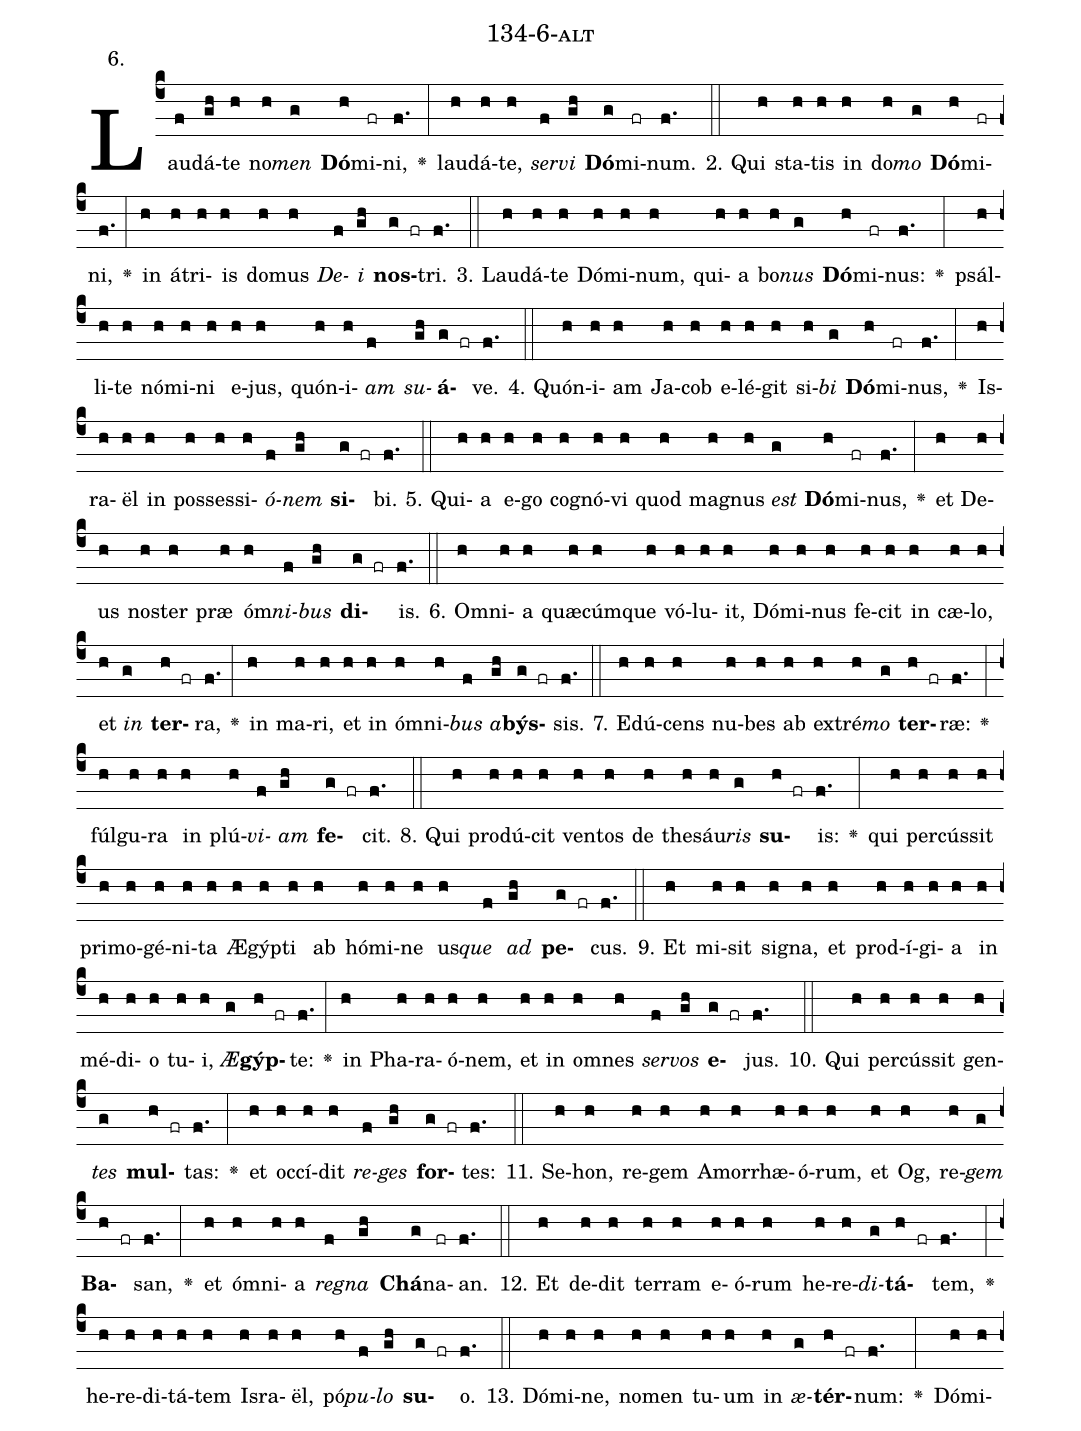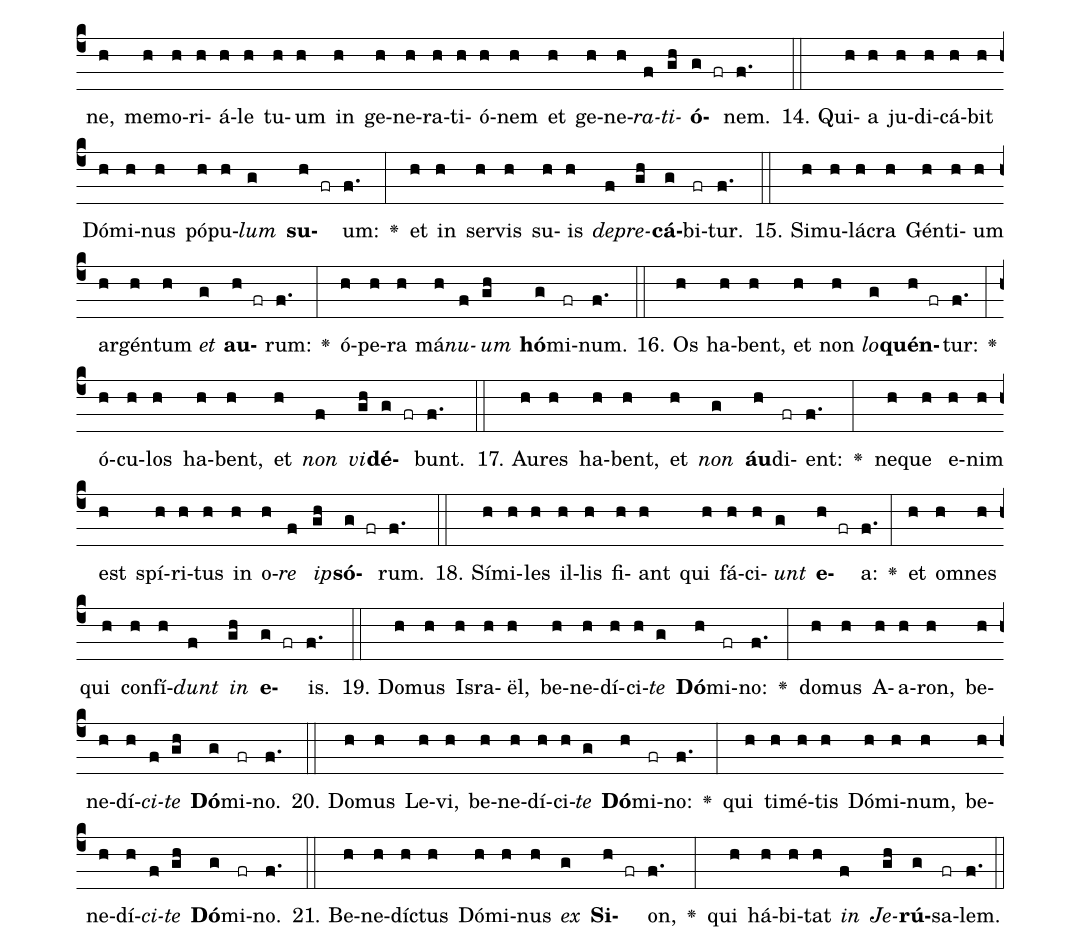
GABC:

name: 134-6-alt;
annotation: 6.;
%%
(c4)Lau(f)dá(gh)te(h) no(h)<i>men</i>(g) <b>Dó</b>(h)mi(fr)ni,(f.) <v>\greheightstar</v>(:) lau(h)dá(h)te,(h) <i>ser</i>(f)<i>vi</i>(gh) <b>Dó</b>(g)mi(fr)num.(f.) (::)
2. Qui(h) sta(h)tis(h) in(h) do(h)<i>mo</i>(g) <b>Dó</b>(h)mi(fr)ni,(f.) <v>\greheightstar</v>(:) in(h) á(h)tri(h)is(h) do(h)mus(h) <i>De</i>(f)<i>i</i>(gh) <b>nos</b>(g fr)tri.(f.) (::)
3. Lau(h)dá(h)te(h) Dó(h)mi(h)num,(h) qui(h)a(h) bo(h)<i>nus</i>(g) <b>Dó</b>(h)mi(fr)nus:(f.) <v>\greheightstar</v>(:) psál(h)li(h)te(h) nó(h)mi(h)ni(h) e(h)jus,(h) quón(h)i(h)<i>am</i>(f) <i>su</i>(gh)<b>á</b>(g fr)ve.(f.) (::)
4. Quón(h)i(h)am(h) Ja(h)cob(h) e(h)lé(h)git(h) si(h)<i>bi</i>(g) <b>Dó</b>(h)mi(fr)nus,(f.) <v>\greheightstar</v>(:) Is(h)ra(h)ël(h) in(h) pos(h)ses(h)si(h)<i>ó</i>(f)<i>nem</i>(gh) <b>si</b>(g fr)bi.(f.) (::)
5. Qui(h)a(h) e(h)go(h) co(h)gnó(h)vi(h) quod(h) ma(h)gnus(h) <i>est</i>(g) <b>Dó</b>(h)mi(fr)nus,(f.) <v>\greheightstar</v>(:) et(h) De(h)us(h) nos(h)ter(h) præ(h) óm(h)<i>ni</i>(f)<i>bus</i>(gh) <b>di</b>(g fr)is.(f.) (::)
6. Om(h)ni(h)a(h) quæ(h)cúm(h)que(h) vó(h)lu(h)it,(h) Dó(h)mi(h)nus(h) fe(h)cit(h) in(h) cæ(h)lo,(h) et(h) <i>in</i>(g) <b>ter</b>(h fr)ra,(f.) <v>\greheightstar</v>(:) in(h) ma(h)ri,(h) et(h) in(h) óm(h)ni(h)<i>bus</i>(f) <i>a</i>(gh)<b>býs</b>(g fr)sis.(f.) (::)
7. E(h)dú(h)cens(h) nu(h)bes(h) ab(h) ex(h)tré(h)<i>mo</i>(g) <b>ter</b>(h fr)ræ:(f.) <v>\greheightstar</v>(:) fúl(h)gu(h)ra(h) in(h) plú(h)<i>vi</i>(f)<i>am</i>(gh) <b>fe</b>(g fr)cit.(f.) (::)
8. Qui(h) pro(h)dú(h)cit(h) ven(h)tos(h) de(h) the(h)sáu(h)<i>ris</i>(g) <b>su</b>(h fr)is:(f.) <v>\greheightstar</v>(:) qui(h) per(h)cús(h)sit(h) pri(h)mo(h)gé(h)ni(h)ta(h) Æ(h)gýp(h)ti(h) ab(h) hó(h)mi(h)ne(h) us(h)<i>que</i>(f) <i>ad</i>(gh) <b>pe</b>(g fr)cus.(f.) (::)
9. Et(h) mi(h)sit(h) si(h)gna,(h) et(h) prod(h)í(h)gi(h)a(h) in(h) mé(h)di(h)o(h) tu(h)i,(h) <i>Æ</i>(g)<b>gýp</b>(h fr)te:(f.) <v>\greheightstar</v>(:) in(h) Pha(h)ra(h)ó(h)nem,(h) et(h) in(h) om(h)nes(h) <i>ser</i>(f)<i>vos</i>(gh) <b>e</b>(g fr)jus.(f.) (::)
10. Qui(h) per(h)cús(h)sit(h) gen(h)<i>tes</i>(g) <b>mul</b>(h fr)tas:(f.) <v>\greheightstar</v>(:) et(h) oc(h)cí(h)dit(h) <i>re</i>(f)<i>ges</i>(gh) <b>for</b>(g fr)tes:(f.) (::)
11. Se(h)hon,(h) re(h)gem(h) A(h)mor(h)rhæ(h)ó(h)rum,(h) et(h) Og,(h) re(h)<i>gem</i>(g) <b>Ba</b>(h fr)san,(f.) <v>\greheightstar</v>(:) et(h) óm(h)ni(h)a(h) <i>re</i>(f)<i>gna</i>(gh) <b>Chá</b>(g)na(fr)an.(f.) (::)
12. Et(h) de(h)dit(h) ter(h)ram(h) e(h)ó(h)rum(h) he(h)re(h)<i>di</i>(g)<b>tá</b>(h fr)tem,(f.) <v>\greheightstar</v>(:) he(h)re(h)di(h)tá(h)tem(h) Is(h)ra(h)ël,(h) pó(h)<i>pu</i>(f)<i>lo</i>(gh) <b>su</b>(g fr)o.(f.) (::)
13. Dó(h)mi(h)ne,(h) no(h)men(h) tu(h)um(h) in(h) <i>æ</i>(g)<b>tér</b>(h fr)num:(f.) <v>\greheightstar</v>(:) Dó(h)mi(h)ne,(h) me(h)mo(h)ri(h)á(h)le(h) tu(h)um(h) in(h) ge(h)ne(h)ra(h)ti(h)ó(h)nem(h) et(h) ge(h)ne(h)<i>ra</i>(f)<i>ti</i>(gh)<b>ó</b>(g fr)nem.(f.) (::)
14. Qui(h)a(h) ju(h)di(h)cá(h)bit(h) Dó(h)mi(h)nus(h) pó(h)pu(h)<i>lum</i>(g) <b>su</b>(h fr)um:(f.) <v>\greheightstar</v>(:) et(h) in(h) ser(h)vis(h) su(h)is(h) <i>de</i>(f)<i>pre</i>(gh)<b>cá</b>(g)bi(fr)tur.(f.) (::)
15. Si(h)mu(h)lá(h)cra(h) Gén(h)ti(h)um(h) ar(h)gén(h)tum(h) <i>et</i>(g) <b>au</b>(h fr)rum:(f.) <v>\greheightstar</v>(:) ó(h)pe(h)ra(h) má(h)<i>nu</i>(f)<i>um</i>(gh) <b>hó</b>(g)mi(fr)num.(f.) (::)
16. Os(h) ha(h)bent,(h) et(h) non(h) <i>lo</i>(g)<b>quén</b>(h fr)tur:(f.) <v>\greheightstar</v>(:) ó(h)cu(h)los(h) ha(h)bent,(h) et(h) <i>non</i>(f) <i>vi</i>(gh)<b>dé</b>(g fr)bunt.(f.) (::)
17. Au(h)res(h) ha(h)bent,(h) et(h) <i>non</i>(g) <b>áu</b>(h)di(fr)ent:(f.) <v>\greheightstar</v>(:) ne(h)que(h) e(h)nim(h) est(h) spí(h)ri(h)tus(h) in(h) o(h)<i>re</i>(f) <i>ip</i>(gh)<b>só</b>(g fr)rum.(f.) (::)
18. Sí(h)mi(h)les(h) il(h)lis(h) fi(h)ant(h) qui(h) fá(h)ci(h)<i>unt</i>(g) <b>e</b>(h fr)a:(f.) <v>\greheightstar</v>(:) et(h) om(h)nes(h) qui(h) con(h)fí(h)<i>dunt</i>(f) <i>in</i>(gh) <b>e</b>(g fr)is.(f.) (::)
19. Do(h)mus(h) Is(h)ra(h)ël,(h) be(h)ne(h)dí(h)ci(h)<i>te</i>(g) <b>Dó</b>(h)mi(fr)no:(f.) <v>\greheightstar</v>(:) do(h)mus(h) A(h)a(h)ron,(h) be(h)ne(h)dí(h)<i>ci</i>(f)<i>te</i>(gh) <b>Dó</b>(g)mi(fr)no.(f.) (::)
20. Do(h)mus(h) Le(h)vi,(h) be(h)ne(h)dí(h)ci(h)<i>te</i>(g) <b>Dó</b>(h)mi(fr)no:(f.) <v>\greheightstar</v>(:) qui(h) ti(h)mé(h)tis(h) Dó(h)mi(h)num,(h) be(h)ne(h)dí(h)<i>ci</i>(f)<i>te</i>(gh) <b>Dó</b>(g)mi(fr)no.(f.) (::)
21. Be(h)ne(h)díc(h)tus(h) Dó(h)mi(h)nus(h) <i>ex</i>(g) <b>Si</b>(h fr)on,(f.) <v>\greheightstar</v>(:) qui(h) há(h)bi(h)tat(h) <i>in</i>(f) <i>Je</i>(gh)<b>rú</b>(g)sa(fr)lem.(f.) (::)
